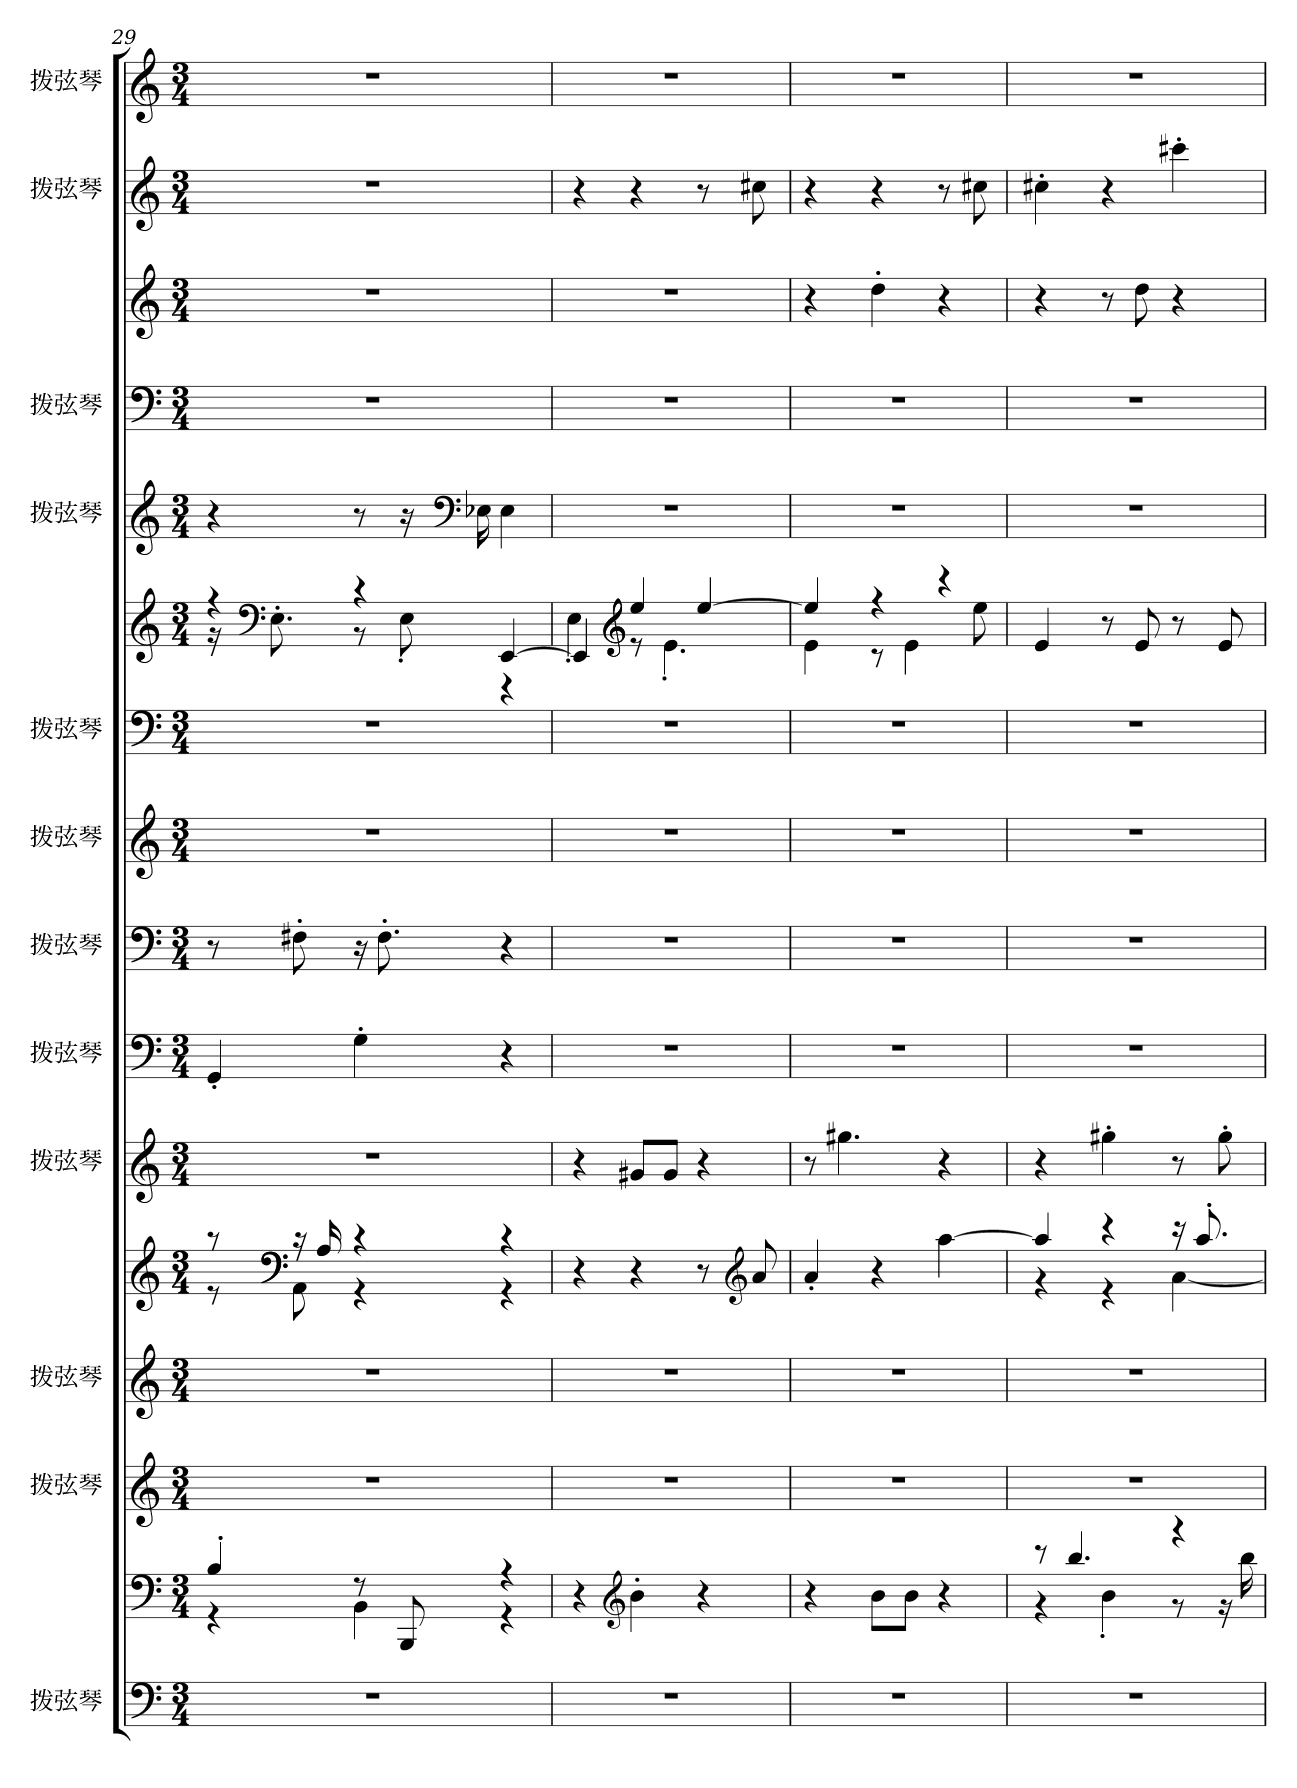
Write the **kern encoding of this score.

**kern	**kern	**kern	**kern	**kern	**kern	**kern	**kern	**kern	**kern	**kern	**kern	**kern	**kern	**kern	**kern
*part12	*part12	*part11	*part10	*part10	*part9	*part8	*part7	*part6	*part5	*part5	*part4	*part3	*part3	*part2	*part1
*staff16	*staff15	*staff14	*staff13	*staff12	*staff11	*staff10	*staff9	*staff8	*staff7	*staff6	*staff5	*staff4	*staff3	*staff2	*staff1
*I"拨弦琴	*	*I"拨弦琴	*I"拨弦琴	*	*I"拨弦琴	*I"拨弦琴	*I"拨弦琴	*I"拨弦琴	*I"拨弦琴	*	*I"拨弦琴	*I"拨弦琴	*	*I"拨弦琴	*I"拨弦琴
*clefF4	*clefF4	*clefG2	*clefG2	*clefG2	*clefG2	*clefF4	*clefF4	*clefG2	*clefF4	*clefG2	*clefG2	*clefF4	*clefG2	*clefG2	*clefG2
*k[]	*k[]	*k[]	*k[]	*k[]	*k[]	*k[]	*k[]	*k[]	*k[]	*k[]	*k[]	*k[]	*k[]	*k[]	*k[]
*M3/4	*M3/4	*M3/4	*M3/4	*M3/4	*M3/4	*M3/4	*M3/4	*M3/4	*M3/4	*M3/4	*M3/4	*M3/4	*M3/4	*M3/4	*M3/4
=29	=29	=29	=29	=29	=29	=29	=29	=29	=29	=29	=29	=29	=29	=29	=29
*	*^	*	*	*^	*	*	*	*	*	*^	*	*	*	*	*
2.r	4B'/	4r	2.r	2.r	8r	8r	2.r	4GG'/	8r	2.r	2.r	4r	16r	4r	2.r	2.r	2.r	2.r
*	*	*	*	*	*	*	*	*	*	*	*	*clefF4	*	*	*	*	*	*
.	.	.	.	.	.	.	.	.	.	.	.	.	8.E'\	.	.	.	.	.
*	*	*	*	*	*clefF4	*	*	*	*	*	*	*	*	*	*	*	*	*
.	.	.	.	.	16r	8AA\	.	.	8F#X'\	.	.	.	.	.	.	.	.	.
.	.	.	.	.	16A/	.	.	.	.	.	.	.	.	.	.	.	.	.
.	8r	4BB\	.	.	4r	4r	.	4G'\	16r	.	.	4r	8r	8r	.	.	.	.
.	.	.	.	.	.	.	.	.	8.F#'\	.	.	.	.	.	.	.	.	.
.	8BBB/	.	.	.	.	.	.	.	.	.	.	.	8E'\	16r	.	.	.	.
*	*	*	*	*	*	*	*	*	*	*	*	*	*	*clefF4	*	*	*	*
.	.	.	.	.	.	.	.	.	.	.	.	.	.	16E-X\	.	.	.	.
.	4r	4r	.	.	4r	4r	.	4r	4r	.	.	[4EE/	4r	4E-\	.	.	.	.
*	*v	*v	*	*	*v	*v	*	*	*	*	*	*	*	*	*	*	*	*
=30	=30	=30	=30	=30	=30	=30	=30	=30	=30	=30	=30	=30	=30	=30	=30	=30
2.r	4r	2.r	2.r	4r	4r	2.r	2.r	2.r	2.r	4EE/]	4E'\	2.r	2.r	2.r	4r	2.r
*	*clefG2	*	*	*	*	*	*	*	*	*clefG2	*	*	*	*	*	*
.	4b'\	.	.	4r	8g#X/L	.	.	.	.	4ee/	8r	.	.	.	4r	.
.	.	.	.	.	8g#/J	.	.	.	.	.	4.e'\	.	.	.	.	.
.	4r	.	.	8r	4r	.	.	.	.	[4ee/	.	.	.	.	8r	.
*	*	*	*	*clefG2	*	*	*	*	*	*	*	*	*	*	*	*
.	.	.	.	8a/	.	.	.	.	.	.	.	.	.	.	8cc#X\	.
!!LO:PB:g=z
=31	=31	=31	=31	=31	=31	=31	=31	=31	=31	=31	=31	=31	=31	=31	=31	=31
2.r	4r	2.r	2.r	4a'/	8r	2.r	2.r	2.r	2.r	4ee/]	4e\	2.r	2.r	4r	4r	2.r
.	.	.	.	.	4.gg#X\	.	.	.	.	.	.	.	.	.	.	.
.	8b\L	.	.	4r	.	.	.	.	.	4r	8r	.	.	4dd'\	4r	.
.	8b\J	.	.	.	.	.	.	.	.	.	4e\	.	.	.	.	.
.	4r	.	.	[4aa\	4r	.	.	.	.	4r	.	.	.	4r	8r	.
.	.	.	.	.	.	.	.	.	.	.	8ee\	.	.	.	8cc#X\	.
*	*	*	*	*	*	*	*	*	*	*v	*v	*	*	*	*	*
=32	=32	=32	=32	=32	=32	=32	=32	=32	=32	=32	=32	=32	=32	=32	=32
*	*^	*	*	*^	*	*	*	*	*	*	*	*	*	*	*
2.r	8r	4r	2.r	2.r	4aa/]	4r	4r	2.r	2.r	2.r	2.r	4e/	2.r	2.r	4r	4cc#X'\	2.r
.	4.bb/	.	.	.	.	.	.	.	.	.	.	.	.	.	.	.	.
.	.	4b'\	.	.	4r	4r	4gg#X'\	.	.	.	.	8r	.	.	8r	4r	.
.	.	.	.	.	.	.	.	.	.	.	.	8e/	.	.	8dd\	.	.
.	4r	8r	.	.	16r	[4a\	8r	.	.	.	.	8r	.	.	4r	4ccc#X'\	.
.	.	.	.	.	8.aa'/	.	.	.	.	.	.	.	.	.	.	.	.
.	.	16r	.	.	.	.	8gg#'\	.	.	.	.	8e/	.	.	.	.	.
.	.	16bb\	.	.	.	.	.	.	.	.	.	.	.	.	.	.	.
*	*v	*v	*	*	*v	*v	*	*	*	*	*	*	*	*	*	*	*
=	=	=	=	=	=	=	=	=	=	=	=	=	=	=	=
*-	*-	*-	*-	*-	*-	*-	*-	*-	*-	*-	*-	*-	*-	*-	*-
